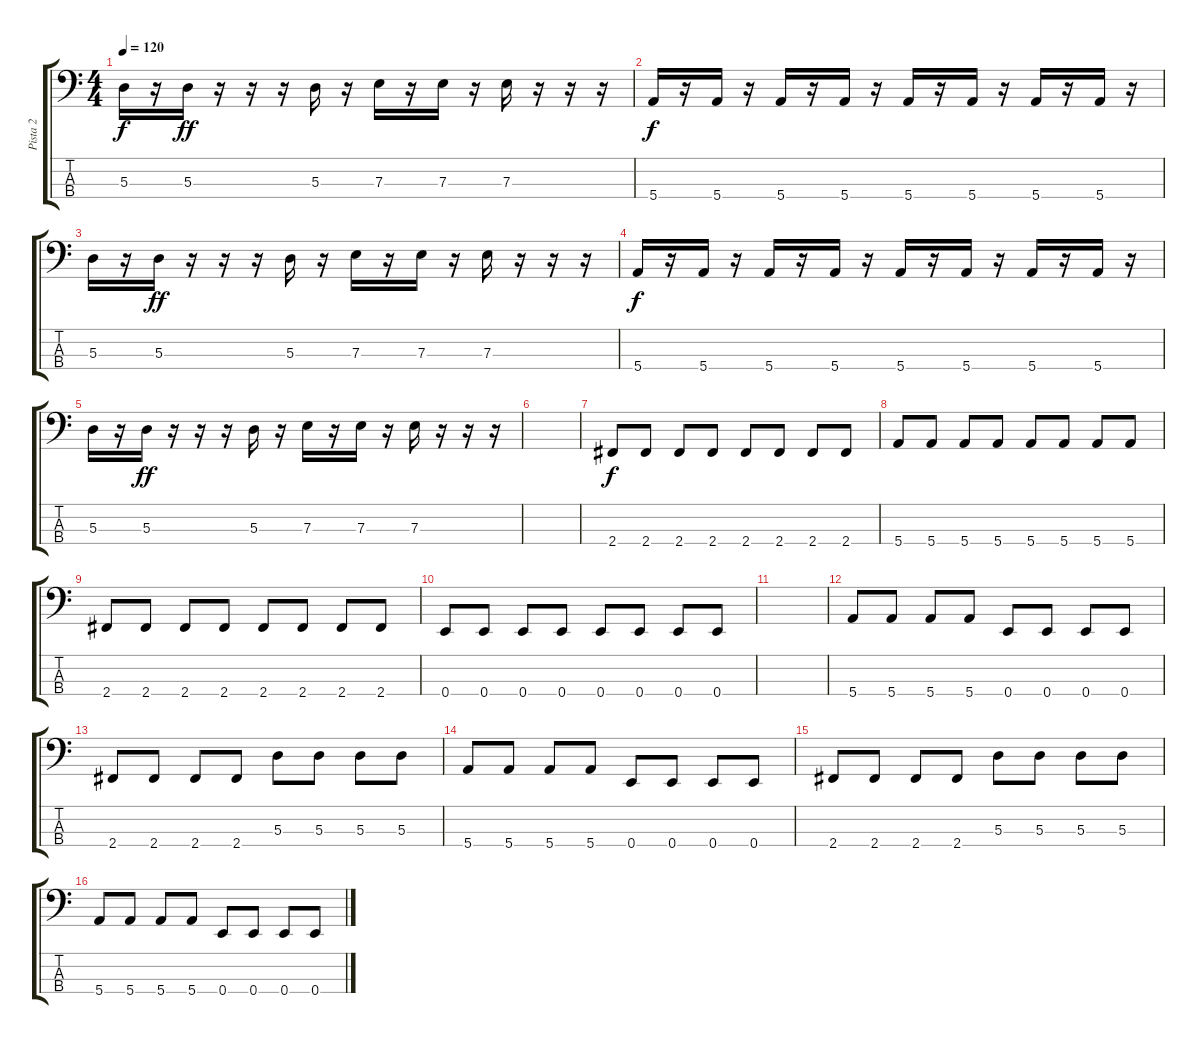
\track ("Pista 2" "Pista 2") {instrument electricbassfinger}
\staff {score tabs}
\tuning (G2 D2 A1 E1) {hide}
\ts (4 4)
\tempo 120
\clef f4
\ks c
5.3.16{dy f} r.16 5.3.16{dy ff} r.16 r.16 r.16 5.3.16 r.16 7.3.16 r.16 7.3.16 r.16 7.3.16 r.16 r.16 r.16 |
5.4.16{dy f} r.16 5.4.16 r.16 5.4.16 r.16 5.4.16 r.16 5.4.16 r.16 5.4.16 r.16 5.4.16 r.16 5.4.16 r.16 |
5.3.16 r.16 5.3.16{dy ff} r.16 r.16 r.16 5.3.16 r.16 7.3.16 r.16 7.3.16 r.16 7.3.16 r.16 r.16 r.16 |
5.4.16{dy f} r.16 5.4.16 r.16 5.4.16 r.16 5.4.16 r.16 5.4.16 r.16 5.4.16 r.16 5.4.16 r.16 5.4.16 r.16 |
5.3.16 r.16 5.3.16{dy ff} r.16 r.16 r.16 5.3.16 r.16 7.3.16 r.16 7.3.16 r.16 7.3.16 r.16 r.16 r.16 |
|
2.4.8{dy f} 2.4.8 2.4.8 2.4.8 2.4.8 2.4.8 2.4.8 2.4.8 |
5.4.8 5.4.8 5.4.8 5.4.8 5.4.8 5.4.8 5.4.8 5.4.8 |
2.4.8 2.4.8 2.4.8 2.4.8 2.4.8 2.4.8 2.4.8 2.4.8 |
0.4.8 0.4.8 0.4.8 0.4.8 0.4.8 0.4.8 0.4.8 0.4.8 |
|
5.4.8 5.4.8 5.4.8 5.4.8 0.4.8 0.4.8 0.4.8 0.4.8 |
2.4.8 2.4.8 2.4.8 2.4.8 5.3.8 5.3.8 5.3.8 5.3.8 |
5.4.8 5.4.8 5.4.8 5.4.8 0.4.8 0.4.8 0.4.8 0.4.8 |
2.4.8 2.4.8 2.4.8 2.4.8 5.3.8 5.3.8 5.3.8 5.3.8 |
5.4.8 5.4.8 5.4.8 5.4.8 0.4.8 0.4.8 0.4.8 0.4.8
